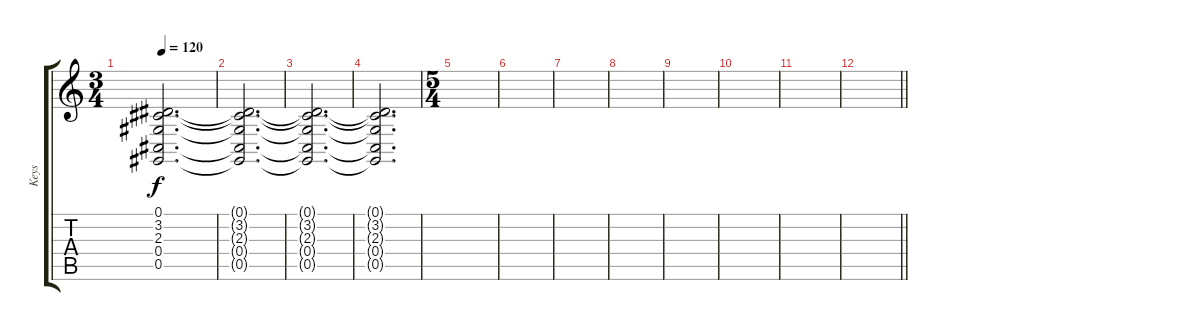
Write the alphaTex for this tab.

\track ("Keys" "Keys") {instrument lead2sawtooth}
\staff {score tabs}
\tuning (Eb4 Bb3 Gb3 Db3 Ab2 Eb2) {hide}
\ts (3 4)
\tempo 120
\clef g2
\ks c
(0.1 3.2 2.3 0.4 0.5).2{d dy f volume 0} |
(0.1{t} 3.2{t} 2.3{t} 0.4{t} 0.5{t}).2{d} |
(0.1{t} 3.2{t} 2.3{t} 0.4{t} 0.5{t}).2{d} |
(0.1{t} 3.2{t} 2.3{t} 0.4{t} 0.5{t}).2{d} |
\ts (5 4)
|
|
|
|
|
|
|
\barLineRight lightlight
